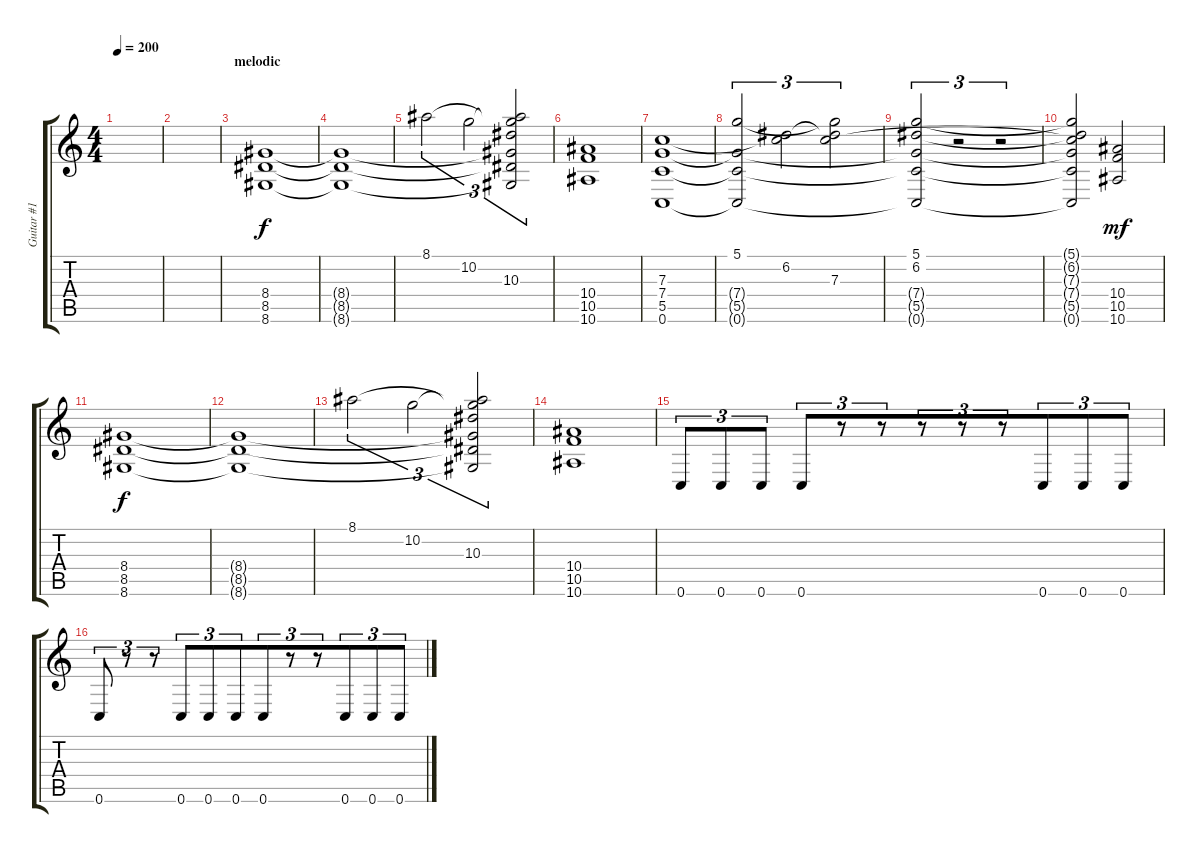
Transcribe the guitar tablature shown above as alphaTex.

\track ("Guitar #1" "Guitar #1") {instrument distortionguitar}
\staff {score tabs}
\tuning (D4 A3 F3 C3 G2 C2) {hide}
\ts (4 4)
\tempo 200
\clef g2
\ks c
|
|
\section ("" "melodic")
(8.4 8.5 8.6).1 |
(8.4{t} 8.5{t} 8.6{t}).1 |
8.1.2{tu (3 2)} 10.2.2{tu (3 2)} (8.1{t} 10.2{t} 10.3 8.4{t} 8.5{t} 8.6{t}).2{tu (3 2)} |
(10.4 10.5 10.6).1 |
(7.3 7.4 5.5 0.6).1 |
(5.1 7.4{t} 5.5{t} 0.6{t}).2{tu (3 2)} (6.2 7.3{t}).2{tu (3 2)} (5.1{t} 6.2{t} 7.3).2{tu (3 2)} |
(5.1 6.2 7.4{t} 5.5{t} 0.6{t}).2{tu (3 2)} r.2{tu (3 2)} r.2{tu (3 2)} |
(5.1{t} 6.2{t} 7.3{t} 7.4{t} 5.5{t} 0.6{t}).2 (10.4 10.5 10.6).2{dy mf} |
(8.4 8.5 8.6).1{dy f} |
(8.4{t} 8.5{t} 8.6{t}).1 |
8.1.2{tu (3 2)} 10.2.2{tu (3 2)} (8.1{t} 10.2{t} 10.3 8.4{t} 8.5{t} 8.6{t}).2{tu (3 2)} |
(10.4 10.5 10.6).1 |
0.6.8{tu (3 2)} 0.6.8{tu (3 2)} 0.6.8{tu (3 2)} 0.6.8{tu (3 2) beam merge} r.8{tu (3 2) beam merge} r.8{tu (3 2) beam merge} r.8{tu (3 2) beam merge} r.8{tu (3 2)} r.8{tu (3 2)} 0.6.8{tu (3 2)} 0.6.8{tu (3 2)} 0.6.8{tu (3 2)} |
0.6.8{tu (3 2)} r.8{tu (3 2)} r.8{tu (3 2)} 0.6.8{tu (3 2) beam merge} 0.6.8{tu (3 2) beam merge} 0.6.8{tu (3 2) beam merge} 0.6.8{tu (3 2) beam merge} r.8{tu (3 2)} r.8{tu (3 2)} 0.6.8{tu (3 2)} 0.6.8{tu (3 2)} 0.6.8{tu (3 2)}
